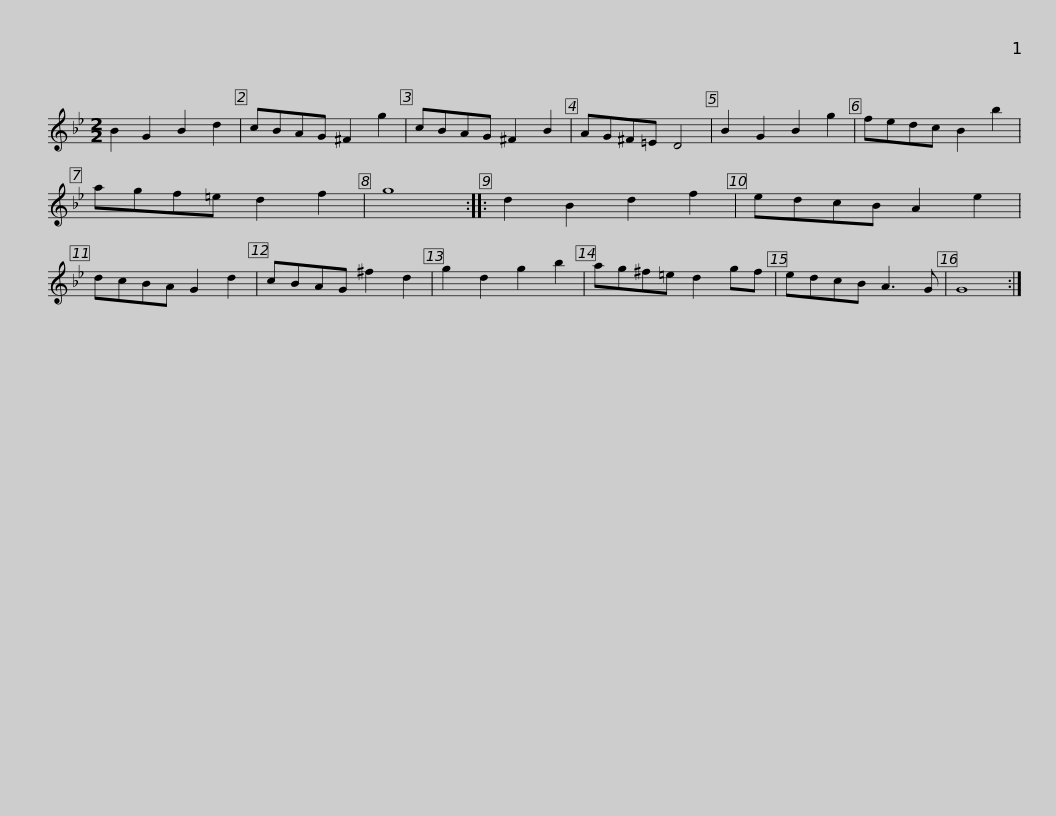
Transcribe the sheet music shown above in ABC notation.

X:1
L:1/8
M:2/2
I:linebreak $
K:Gmin
V:1 treble
V:1
 B2 G2 B2 d2 | cBAG ^F2 g2 | cBAG ^F2 B2 | AG^F=E D4 | B2 G2 B2 g2 | %5
 fedc B2 b2 | agf=e d2 f2 |$ g8 :: d2 B2 d2 f2 | edcB A2 e2 | %10
 dcBA G2 d2 | cBAG ^f2 d2 | g2 d2 g2 b2 | ag^f=e d2 gf |$ edcB A3 G | %15
 G8 :| %16
